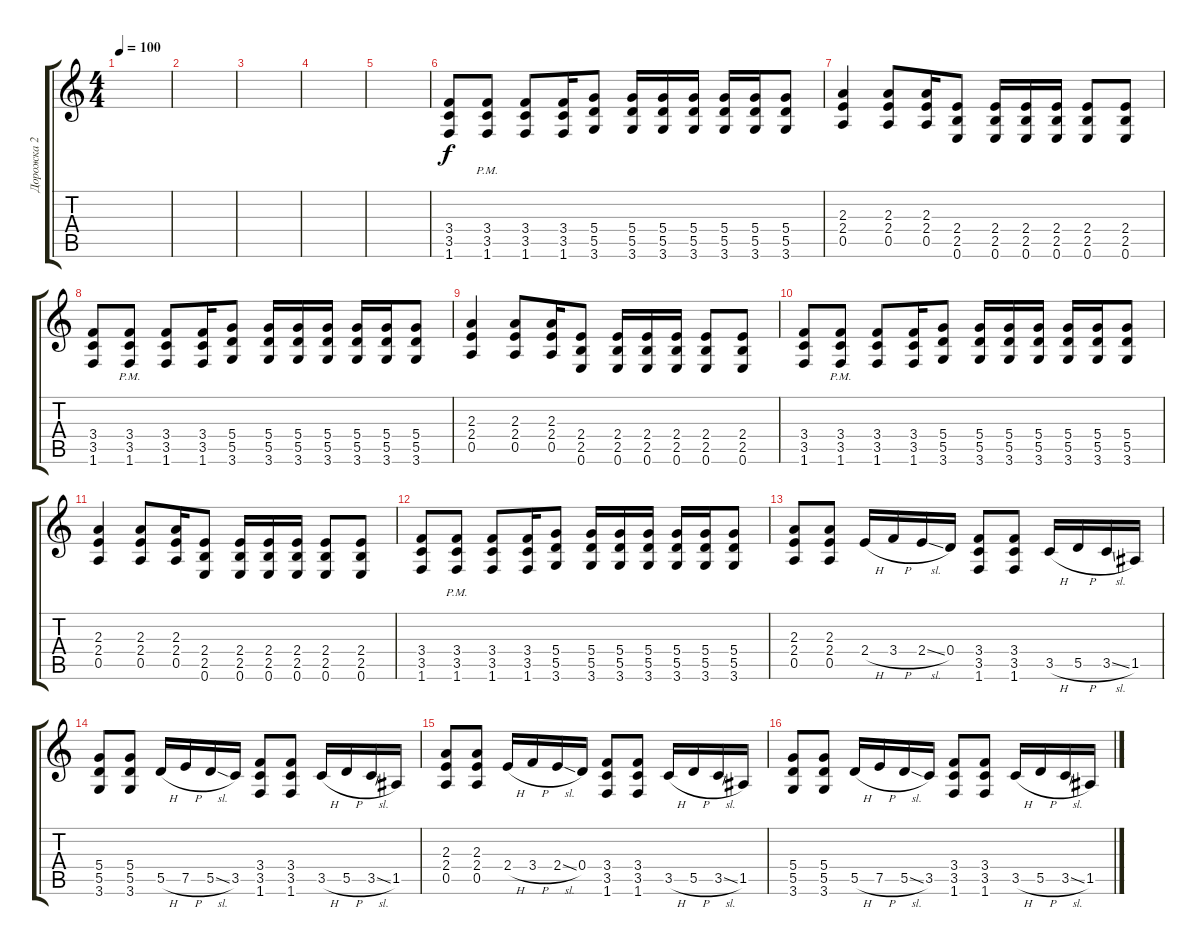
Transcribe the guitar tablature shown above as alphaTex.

\track ("Дорожка 2" "Дорожка 2") {instrument distortionguitar}
\staff {score tabs}
\tuning (E4 B3 G3 D3 A2 E2) {hide}
\ts (4 4)
\tempo 100
\clef g2
\ks c
|
|
|
|
|
(3.4 3.5 1.6).8 (3.4{pm} 3.5{pm} 1.6{pm}).8 (3.4 3.5 1.6).8 (3.4 3.5 1.6).16 (5.4 5.5 3.6).8 (5.4 5.5 3.6).16 (5.4 5.5 3.6).16 (5.4 5.5 3.6).16 (5.4 5.5 3.6).16 (5.4 5.5 3.6).16 (5.4 5.5 3.6).8 |
(2.3 2.4 0.5).4 (2.3 2.4 0.5).8 (2.3 2.4 0.5).16 (2.4 2.5 0.6).8 (2.4 2.5 0.6).16 (2.4 2.5 0.6).16 (2.4 2.5 0.6).16 (2.4 2.5 0.6).8 (2.4 2.5 0.6).8 |
(3.4 3.5 1.6).8 (3.4{pm} 3.5{pm} 1.6{pm}).8 (3.4 3.5 1.6).8 (3.4 3.5 1.6).16 (5.4 5.5 3.6).8 (5.4 5.5 3.6).16 (5.4 5.5 3.6).16 (5.4 5.5 3.6).16 (5.4 5.5 3.6).16 (5.4 5.5 3.6).16 (5.4 5.5 3.6).8 |
(2.3 2.4 0.5).4 (2.3 2.4 0.5).8 (2.3 2.4 0.5).16 (2.4 2.5 0.6).8 (2.4 2.5 0.6).16 (2.4 2.5 0.6).16 (2.4 2.5 0.6).16 (2.4 2.5 0.6).8 (2.4 2.5 0.6).8 |
(3.4 3.5 1.6).8 (3.4{pm} 3.5{pm} 1.6{pm}).8 (3.4 3.5 1.6).8 (3.4 3.5 1.6).16 (5.4 5.5 3.6).8 (5.4 5.5 3.6).16 (5.4 5.5 3.6).16 (5.4 5.5 3.6).16 (5.4 5.5 3.6).16 (5.4 5.5 3.6).16 (5.4 5.5 3.6).8 |
(2.3 2.4 0.5).4 (2.3 2.4 0.5).8 (2.3 2.4 0.5).16 (2.4 2.5 0.6).8 (2.4 2.5 0.6).16 (2.4 2.5 0.6).16 (2.4 2.5 0.6).16 (2.4 2.5 0.6).8 (2.4 2.5 0.6).8 |
(3.4 3.5 1.6).8 (3.4{pm} 3.5{pm} 1.6{pm}).8 (3.4 3.5 1.6).8 (3.4 3.5 1.6).16 (5.4 5.5 3.6).8 (5.4 5.5 3.6).16 (5.4 5.5 3.6).16 (5.4 5.5 3.6).16 (5.4 5.5 3.6).16 (5.4 5.5 3.6).16 (5.4 5.5 3.6).8 |
(2.3 2.4 0.5).8 (2.3 2.4 0.5).8 2.4{h}.16 3.4{h}.16 2.4{sl}.16 0.4.16 (3.4 3.5 1.6).8 (3.4 3.5 1.6).8 3.5{h}.16 5.5{h}.16 3.5{sl}.16 1.5.16 |
(5.4 5.5 3.6).8 (5.4 5.5 3.6).8 5.5{h}.16 7.5{h}.16 5.5{sl}.16 3.5.16 (3.4 3.5 1.6).8 (3.4 3.5 1.6).8 3.5{h}.16 5.5{h}.16 3.5{sl}.16 1.5.16 |
(2.3 2.4 0.5).8 (2.3 2.4 0.5).8 2.4{h}.16 3.4{h}.16 2.4{sl}.16 0.4.16 (3.4 3.5 1.6).8 (3.4 3.5 1.6).8 3.5{h}.16 5.5{h}.16 3.5{sl}.16 1.5.16 |
(5.4 5.5 3.6).8 (5.4 5.5 3.6).8 5.5{h}.16 7.5{h}.16 5.5{sl}.16 3.5.16 (3.4 3.5 1.6).8 (3.4 3.5 1.6).8 3.5{h}.16 5.5{h}.16 3.5{sl}.16 1.5.16
